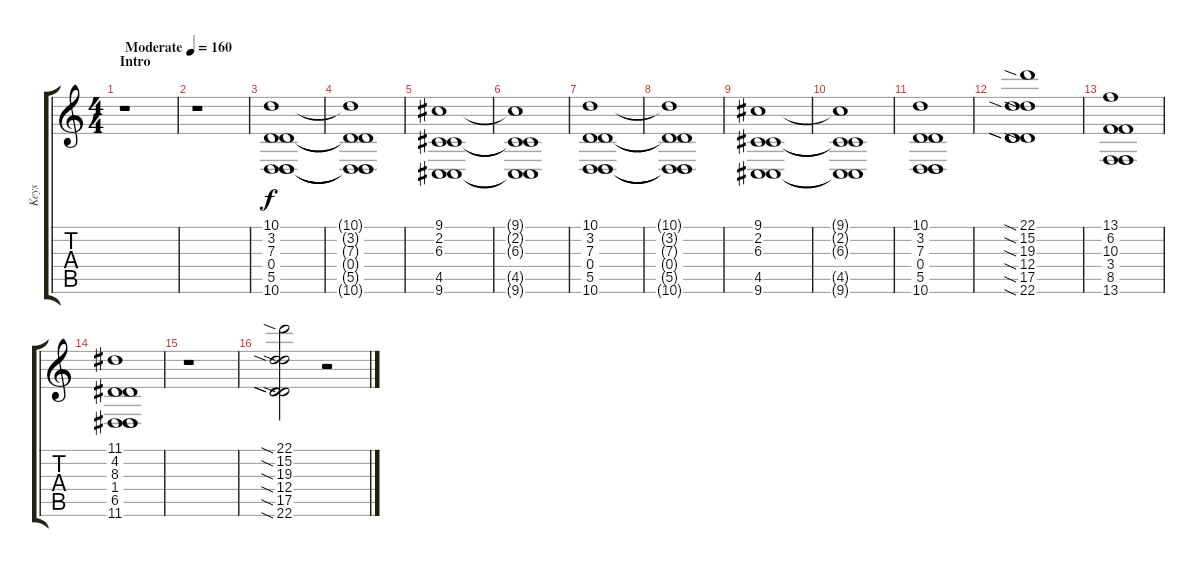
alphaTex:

\track ("Keys" "Keys") {instrument synthstrings2}
\staff {score tabs}
\tuning (E4 B3 G3 D3 A2 E2) {hide}
\ts (4 4)
\section ("" "Intro")
\tempo (160 "Moderate")
\clef g2
\ks c
r.1{dy f instrument synthstrings2} |
r.1 |
(10.1 3.2 7.3 0.4 5.5 10.6).1 |
(10.1{t} 3.2{t} 7.3{t} 0.4{t} 5.5{t} 10.6{t}).1 |
(9.1 2.2 6.3 4.5 9.6).1 |
(9.1{t} 2.2{t} 6.3{t} 4.5{t} 9.6{t}).1 |
(10.1 3.2 7.3 0.4 5.5 10.6).1 |
(10.1{t} 3.2{t} 7.3{t} 0.4{t} 5.5{t} 10.6{t}).1 |
(9.1 2.2 6.3 4.5 9.6).1 |
(9.1{t} 2.2{t} 6.3{t} 4.5{t} 9.6{t}).1 |
(10.1 3.2 7.3 0.4 5.5 10.6).1 |
(22.1{sia} 15.2{sia} 19.3{sia} 12.4{sia} 17.5{sia} 22.6{sia}).1 |
(13.1 6.2 10.3 3.4 8.5 13.6).1 |
(11.1 4.2 8.3 1.4 6.5 11.6).1 |
r.1 |
(22.1{sia} 15.2{sia} 19.3{sia} 12.4{sia} 17.5{sia} 22.6{sia}).2 r.2
